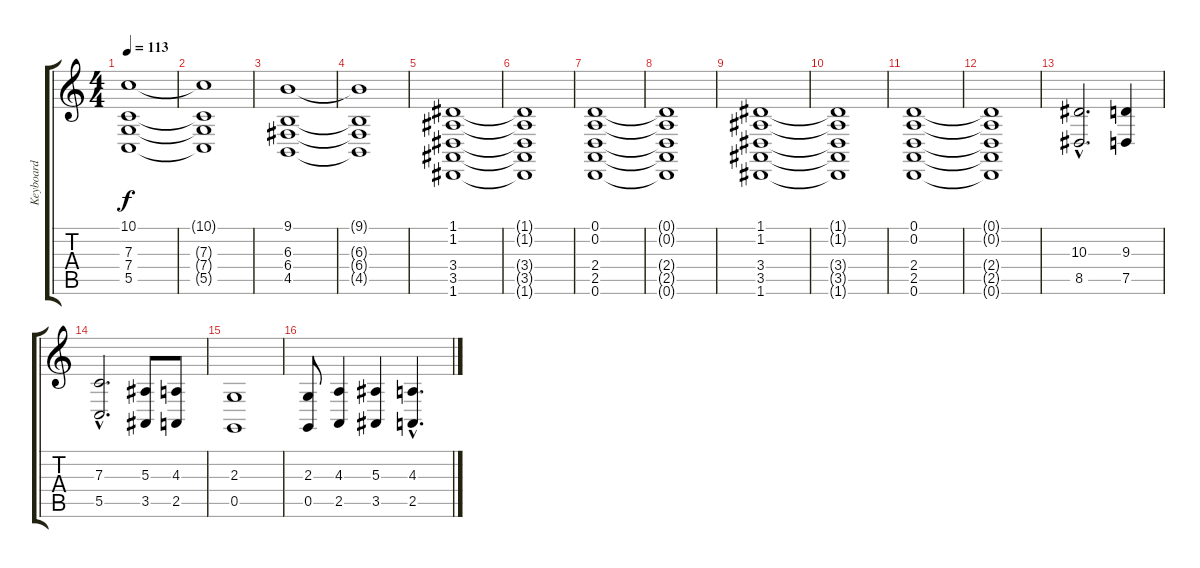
\track ("Keyboard" "Keyboard") {instrument pad4choir}
\staff {score tabs}
\tuning (D4 A3 F3 C3 G2 D2) {hide}
\ts (4 4)
\tempo 113
\clef g2
\ks c
(10.1 7.3 7.4 5.5).1{dy f} |
(10.1{t} 7.3{t} 7.4{t} 5.5{t}).1 |
(9.1 6.3 6.4 4.5).1 |
(9.1{t} 6.3{t} 6.4{t} 4.5{t}).1 |
(1.1 1.2 3.4 3.5 1.6).1 |
(1.1{t} 1.2{t} 3.4{t} 3.5{t} 1.6{t}).1 |
(0.1 0.2 2.4 2.5 0.6).1 |
(0.1{t} 0.2{t} 2.4{t} 2.5{t} 0.6{t}).1 |
(1.1 1.2 3.4 3.5 1.6).1 |
(1.1{t} 1.2{t} 3.4{t} 3.5{t} 1.6{t}).1 |
(0.1 0.2 2.4 2.5 0.6).1 |
(0.1{t} 0.2{t} 2.4{t} 2.5{t} 0.6{t}).1 |
(10.3{hac} 8.5{hac}).2{d} (9.3 7.5).4 |
(7.3{hac} 5.5{hac}).2{d} (5.3 3.5).8 (4.3 2.5).8 |
(2.3 0.5).1 |
(2.3 0.5).8 (4.3 2.5).4 (5.3 3.5).4 (4.3{hac} 2.5{hac}).4{d}
